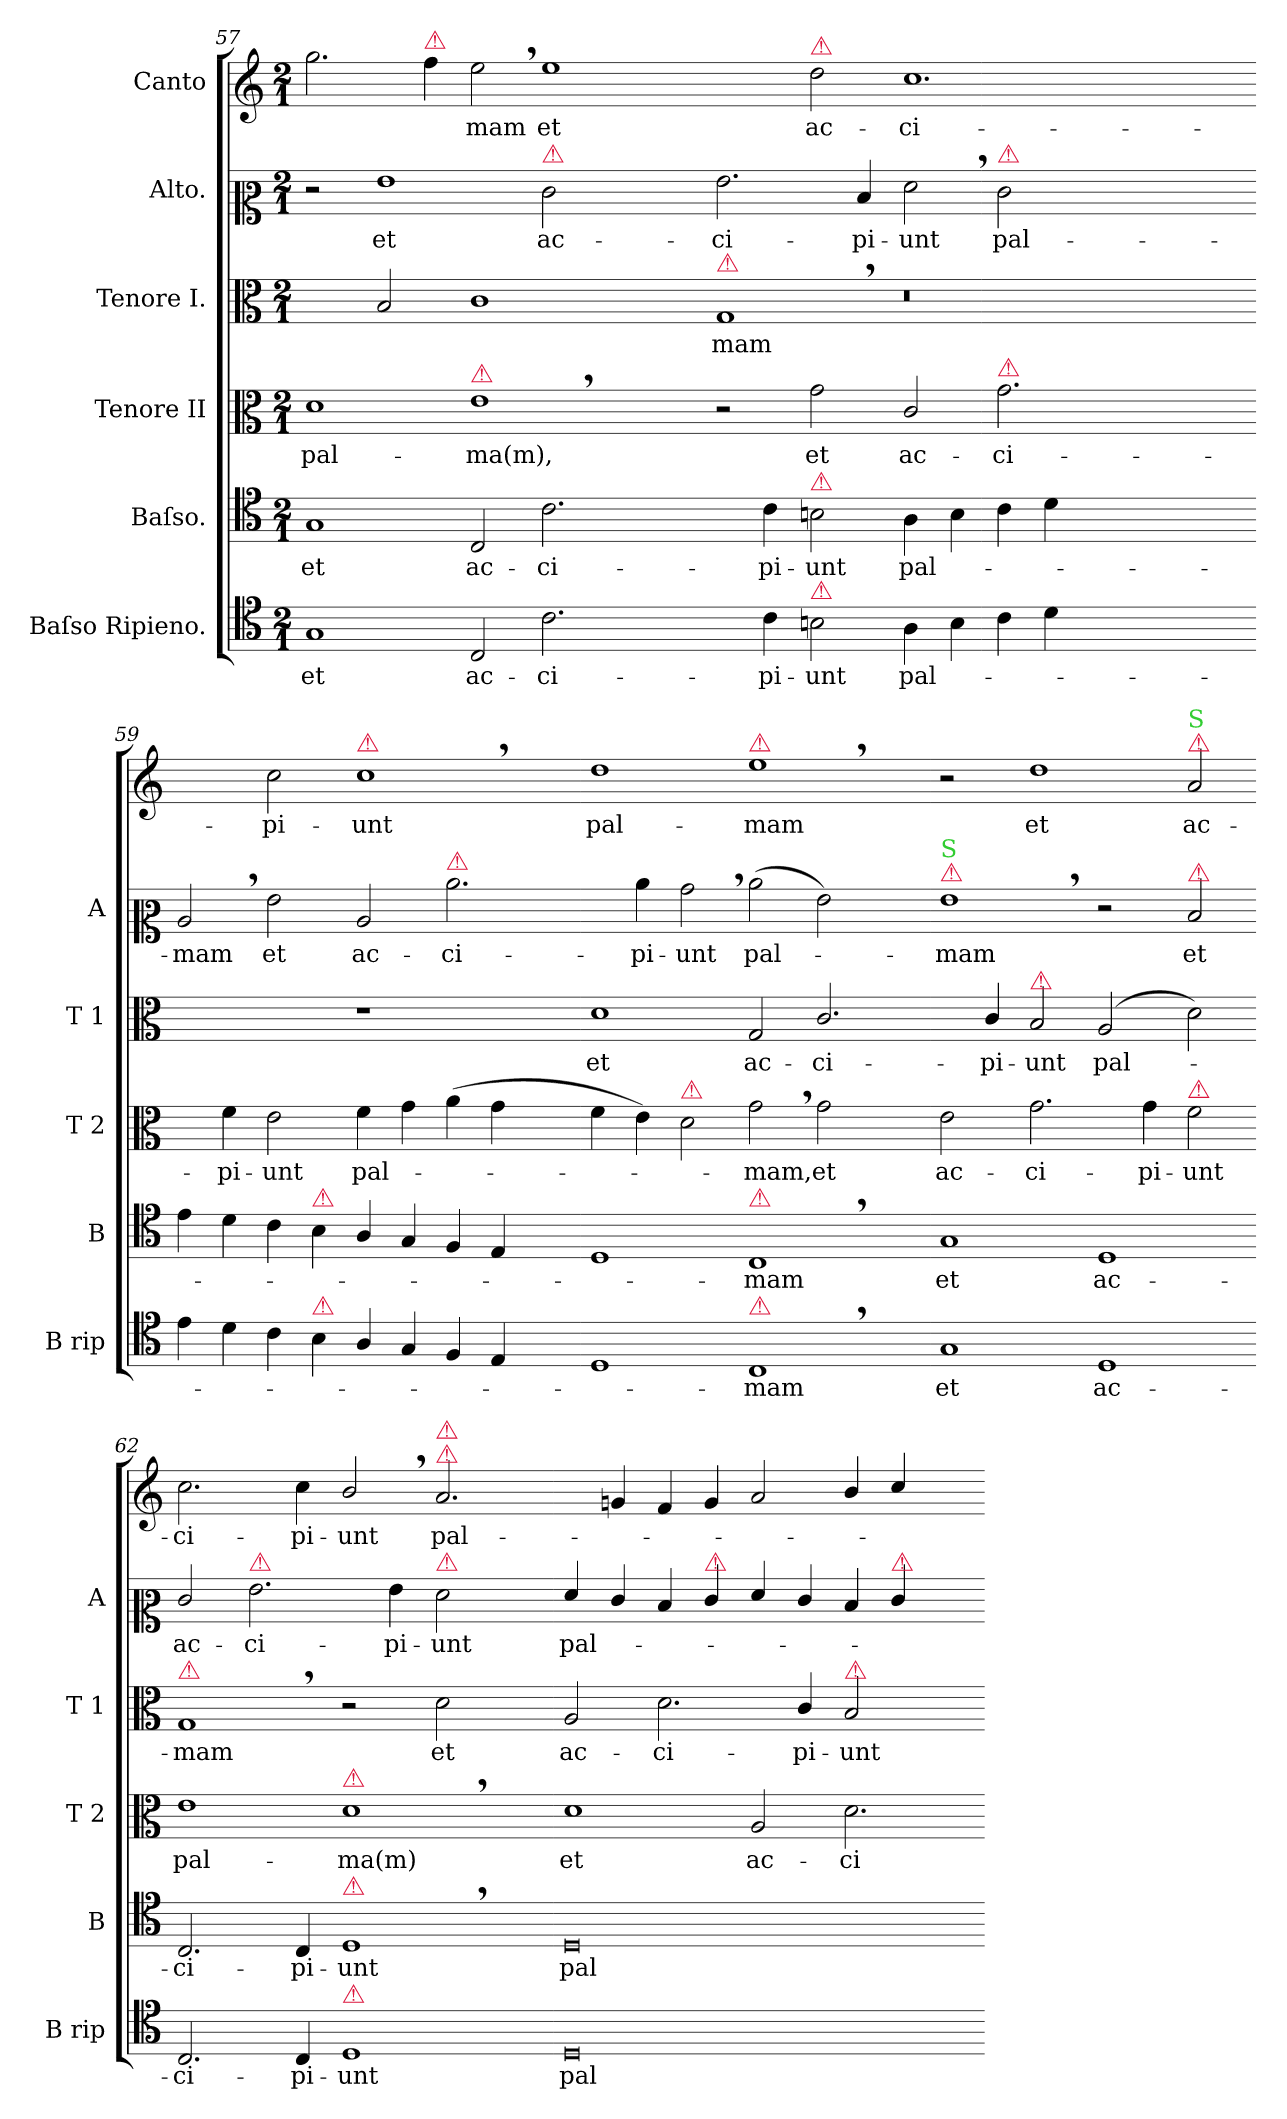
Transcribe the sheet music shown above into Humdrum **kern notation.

**kern	**text	**kern	**text	**kern	**text	**kern	**text	**kern	**text	**kern	**text
*part6	*part6	*part5	*part5	*part4	*part4	*part3	*part3	*part2	*part2	*part1	*part1
*staff6	*staff6	*staff5	*staff5	*staff4	*staff4	*staff3	*staff3	*staff2	*staff2	*staff1	*staff1
*I"Baſso Ripieno.	*	*I"Baſso.	*	*I"Tenore II	*	*I"Tenore I.	*	*I"Alto.	*	*I"Canto	*
*I'B rip	*	*I'B	*	*I'T 2	*	*I'T 1	*	*I'A	*	*	*
*clefC4	*	*clefC4	*	*clefC3	*	*clefC3	*	*clefC2	*	*clefG2	*
*k[]	*	*k[]	*	*k[]	*	*k[]	*	*k[]	*	*k[]	*
*M2/1	*	*M2/1	*	*M2/1	*	*M2/1	*	*M2/1	*	*M2/1	*
=57	=57	=57	=57	=57	=57	=57	=57	=57	=57	=57	=57
1G/	et	1G/	et	1d\	pal-	2ryy	.	2r	.	2.gg\	.
.	.	.	.	.	.	2B/	.	1g\	et	.	.
!	!	!	!	!	!	!	!	!	!	!LO:TX:a:color=crimson:t=⚠	!
.	.	.	.	.	.	.	.	.	.	4ff\	.
!	!	!	!	!LO:TX:a:color=crimson:t=⚠	!	!	!	!	!	!	!
2C/	ac-	2C/	ac-	1e,\	-ma(m),	1c\	.	.	.	2ee,\	-mam
!	!	!	!	!	!	!	!	!LO:TX:a:color=crimson:t=⚠	!	!	!
2.c\	-ci-	2.c\	-ci-	.	.	.	.	2e\	ac-	1ee\	et
.	.	.	.	2ryy	.	2ryy	.	2ryy	.	.	.
4ryy	.	4ryy	.	.	.	.	.	.	.	.	.
=58-	=58-	=58-	=58-	=58-	=58-	=58-	=58-	=58-	=58-	=58-	=58-
!	!	!	!	!	!	!LO:TX:a:color=crimson:t=⚠	!	!	!	!	!
4ryy	.	4ryy	.	2r	.	1G,/	-mam	2.g\	-ci-	2ryy	.
4c\	-pi-	4c\	-pi-	.	.	.	.	.	.	.	.
!	!	!	!	!	!	!	!	!	!	!LO:TX:a:color=crimson:t=⚠	!
!	!	!LO:TX:a:color=crimson:t=⚠	!	!	!	!	!	!	!	!	!
!LO:TX:a:color=crimson:t=⚠	!	!	!	!	!	!	!	!	!	!	!
2Bn\	-unt	2Bn\	-unt	2g\	et	.	.	.	.	2dd\	ac-
.	.	.	.	.	.	.	.	4d/	-pi-	.	.
4A\	pal-	4A\	pal-	2c/	ac-	0r	.	2f,\	-unt	1.cc\	-ci-
4B\	.	4B\	.	.	.	.	.	.	.	.	.
!	!	!	!	!	!	!	!	!LO:TX:a:color=crimson:t=⚠	!	!	!
!	!	!	!	!LO:TX:a:color=crimson:t=⚠	!	!	!	!	!	!	!
4c\	.	4c\	.	2.g\	-ci-	.	.	2e\	pal-	.	.
4d\	.	4d\	.	.	.	.	.	.	.	.	.
1ryy	.	1ryy	.	.	.	.	.	1ryy	.	.	.
.	.	.	.	2.ryy	.	.	.	.	.	.	.
.	.	.	.	.	.	.	.	.	.	2ryy	.
=59-	=59-	=59-	=59-	=59-	=59-	=59-	=59-	=59-	=59-	=59-	=59-
4e\	.	4e\	.	4ryy	.	1ryy	.	2c,/	-mam	2ryy	.
4d\	.	4d\	.	4f\	-pi-	.	.	.	.	.	.
4c\	.	4c\	.	2e\	-unt	.	.	2g\	et	2cc\	-pi-
!	!	!LO:TX:a:color=crimson:t=⚠	!	!	!	!	!	!	!	!	!
!LO:TX:a:color=crimson:t=⚠	!	!	!	!	!	!	!	!	!	!	!
4B\	.	4B\	.	.	.	.	.	.	.	.	.
!	!	!	!	!	!	!	!	!	!	!LO:TX:a:color=crimson:t=⚠	!
4A/	.	4A/	.	4f\	pal-	1r	.	2c/	ac-	1cc,\	-unt
4G/	.	4G/	.	4g\	.	.	.	.	.	.	.
!	!	!	!	!	!	!	!	!LO:TX:a:color=crimson:t=⚠	!	!	!
4F/	.	4F/	.	(4a\	.	.	.	2.cc\	-ci-	.	.
4E/	.	4E/	.	4g\	.	.	.	.	.	.	.
4ryy	.	4ryy	.	4ryy	.	4ryy	.	.	.	4ryy	.
=60-	=60-	=60-	=60-	=60-	=60-	=60-	=60-	=60-	=60-	=60-	=60-
1D/	.	1D/	.	4f\	.	1d\	et	4ryy	.	1dd\	pal-
.	.	.	.	4e\)	.	.	.	4cc\	-pi-	.	.
!	!	!	!	!LO:TX:a:color=crimson:t=⚠	!	!	!	!	!	!	!
.	.	.	.	2d\	.	.	.	2b,\	-unt	.	.
!	!	!	!	!	!	!	!	!	!	!LO:TX:a:color=crimson:t=⚠	!
!	!	!LO:TX:a:color=crimson:t=⚠	!	!	!	!	!	!	!	!	!
!LO:TX:a:color=crimson:t=⚠	!	!	!	!	!	!	!	!	!	!	!
1C,/	-mam	1C,/	-mam	2g,\	-mam,	2G/	ac-	(2cc\	pal-	1ee,\	-mam
.	.	.	.	2g\	et	2.c/	-ci-	2g\)	.	.	.
4ryy	.	4ryy	.	4ryy	.	.	.	4ryy	.	4ryy	.
=61-	=61-	=61-	=61-	=61-	=61-	=61-	=61-	=61-	=61-	=61-	=61-
!	!	!	!	!	!	!	!	!LO:TX:a:color=crimson:t=⚠	!	!	!
!	!	!	!	!	!	!	!	!LO:TX:a:color=limegreen:t=S	!	!	!
!	!	!	!LO:LY:i	!	!	!	!	!	!	!	!
1G/	et	1G/	et	2e\	ac-	4ryy	.	1g,\	-mam	2r	.
.	.	.	.	.	.	4c/	-pi-	.	.	.	.
!	!	!	!	!	!	!LO:TX:a:color=crimson:t=⚠	!	!	!	!	!
.	.	.	.	2.g\	-ci-	2B/	unt	.	.	1dd\	et
!	!	!	!LO:LY:i	!	!	!	!	!	!	!	!
1D/	ac-	1D/	ac-	.	.	(2A/	pal-	2r	.	.	.
.	.	.	.	4g\	-pi-	.	.	.	.	.	.
!	!	!	!	!	!	!	!	!	!	!LO:TX:a:color=crimson:t=⚠	!
!	!	!	!	!	!	!	!	!	!	!LO:TX:a:color=limegreen:t=S	!
!	!	!	!	!	!	!	!	!LO:TX:a:color=crimson:t=⚠	!	!	!
!	!	!	!	!LO:TX:a:color=crimson:t=⚠	!	!	!	!	!	!	!
.	.	.	.	2f\	-unt	2d\)	.	2d/	et	2a/	ac-
=62-	=62-	=62-	=62-	=62-	=62-	=62-	=62-	=62-	=62-	=62-	=62-
!	!	!	!	!	!	!LO:TX:a:color=crimson:t=⚠	!	!	!	!	!
!	!	!	!LO:LY:i	!	!	!	!	!	!	!	!
2.C/	-ci-	2.C/	-ci-	1e\	pal-	1G,/	-mam	2e/	ac-	2.cc\	-ci-
!	!	!	!	!	!	!	!	!LO:TX:a:color=crimson:t=⚠	!	!	!
.	.	.	.	.	.	.	.	2.g\	-ci-	.	.
!	!	!	!LO:LY:i	!	!	!	!	!	!	!	!
4C/	-pi-	4C/	-pi-	.	.	.	.	.	.	4cc\	-pi-
!	!	!	!	!LO:TX:a:color=crimson:t=⚠	!	!	!	!	!	!	!
!	!	!LO:TX:a:color=crimson:t=⚠	!	!	!	!	!	!	!	!	!
!LO:TX:a:color=crimson:t=⚠	!	!	!	!	!	!	!	!	!	!	!
!	!	!	!LO:LY:i	!	!	!	!	!	!	!	!
1D/	-unt	1D,/	-unt	1d,\	-ma(m)	2r	.	.	.	2b,/	-unt
.	.	.	.	.	.	.	.	4g\	pi-	.	.
!	!	!	!	!	!	!	!	!	!	!LO:TX:a:color=crimson:t=⚠	!
!	!	!	!	!	!	!	!	!	!	!LO:TX:a:color=crimson:t=⚠	!
!	!	!	!	!	!	!	!	!LO:TX:a:color=crimson:t=⚠	!	!	!
.	.	.	.	.	.	2d\	et	2f\	-unt	2.a/	pal-
4ryy	.	4ryy	.	4ryy	.	4ryy	.	4ryy	.	.	.
=63-	=63-	=63-	=63-	=63-	=63-	=63-	=63-	=63-	=63-	=63-	=63-
!	!	!	!LO:LY:i	!	!LO:LY:i	!	!	!	!	!	!
0D/	pal-	0D/	pal-	1d\	et	2A/	ac-	4f/	pal-	4ryy	.
.	.	.	.	.	.	.	.	4e/	.	4gn/	.
.	.	.	.	.	.	2.d\	-ci-	4d/	.	4f/	.
!	!	!	!	!	!	!	!	!LO:TX:a:color=crimson:t=⚠	!	!	!
.	.	.	.	.	.	.	.	4e/	.	4g/	.
!	!	!	!	!	!LO:LY:i	!	!	!	!	!	!
.	.	.	.	2A/	ac-	.	.	4f/	.	2a/	.
.	.	.	.	.	.	4c/	-pi-	4e/	.	.	.
!	!	!	!	!	!	!LO:TX:a:color=crimson:t=⚠	!	!	!	!	!
!	!	!	!	!	!LO:LY:i	!	!	!	!	!	!
.	.	.	.	2.d\	-ci-	2B/	-unt	4d/	.	4b/	.
!	!	!	!	!	!	!	!	!LO:TX:a:color=crimson:t=⚠	!	!	!
.	.	.	.	.	.	.	.	4e/	.	4cc/	.
4ryy	.	4ryy	.	.	.	4ryy	.	4ryy	.	4ryy	.
=-	=-	=-	=-	=-	=-	=-	=-	=-	=-	=-	=-
*-	*-	*-	*-	*-	*-	*-	*-	*-	*-	*-	*-
